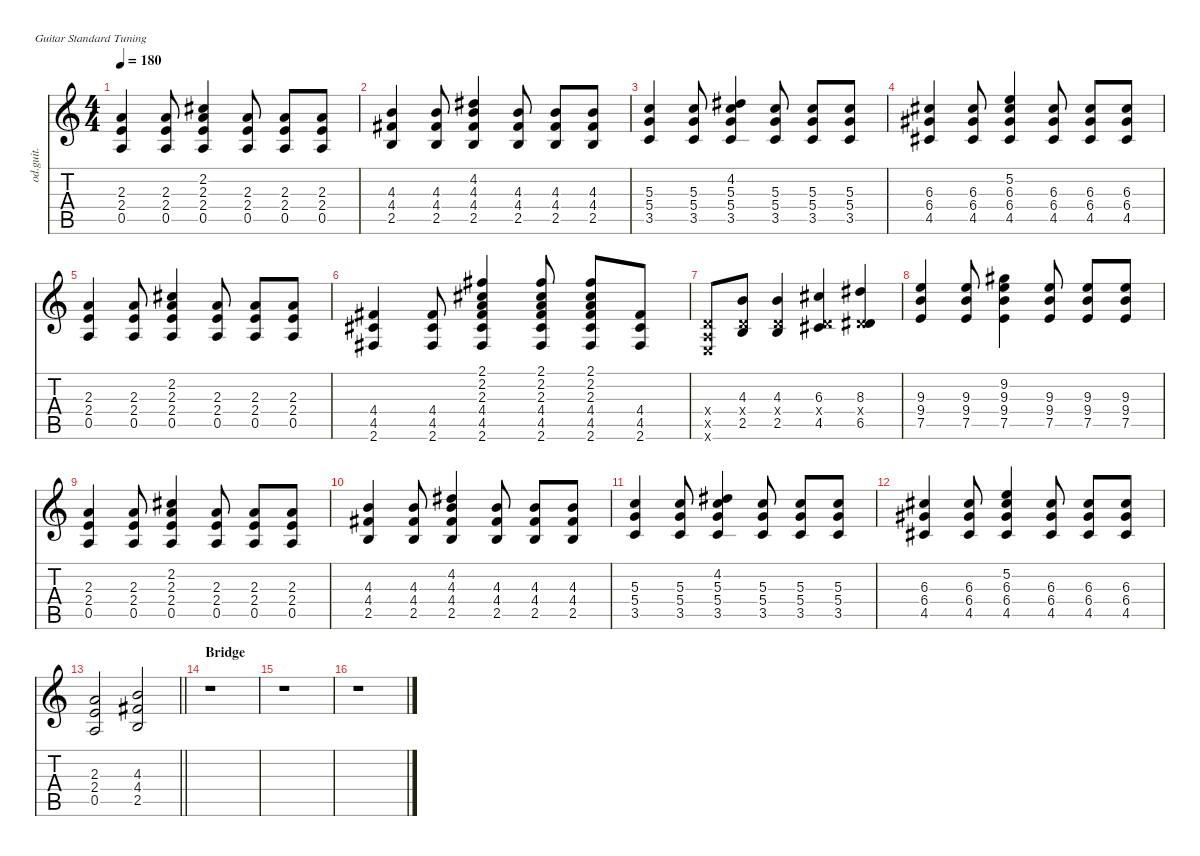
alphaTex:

\defaultSystemsLayout 4
\hideDynamics
\bracketExtendMode nobrackets
\otherSystemsTrackNameOrientation horizontal
\track ("Guitar: Yui Hirasawa" "od.guit.") {instrument overdrivenguitar}
\staff {score tabs}
\tuning (E4 B3 G3 D3 A2 E2)
\ts (4 4)
\tempo 180
\clef g2
\ks c
(2.3 2.4 0.5).4{dy f} (2.3 2.4 0.5).8 (2.2{acc #} 2.3 2.4 0.5).4 (2.3 2.4 0.5).8 (2.3 2.4 0.5).8 (2.3 2.4 0.5).8 |
(4.3 4.4{acc #} 2.5).4 (4.3 4.4{acc #} 2.5).8 (4.2{acc #} 4.3 4.4{acc #} 2.5).4 (4.3 4.4{acc #} 2.5).8 (4.3 4.4{acc #} 2.5).8 (4.3 4.4{acc #} 2.5).8 |
(5.3 5.4 3.5).4 (5.3 5.4 3.5).8 (4.2{acc #} 5.3 5.4 3.5).4 (5.3 5.4 3.5).8 (5.3 5.4 3.5).8 (5.3 5.4 3.5).8 |
(6.3{acc #} 6.4{acc #} 4.5{acc #}).4 (6.3{acc #} 6.4{acc #} 4.5{acc #}).8 (5.2 6.3{acc #} 6.4{acc #} 4.5{acc #}).4 (6.3{acc #} 6.4{acc #} 4.5{acc #}).8 (6.3{acc #} 6.4{acc #} 4.5{acc #}).8 (6.3{acc #} 6.4{acc #} 4.5{acc #}).8 |
(2.3 2.4 0.5).4 (2.3 2.4 0.5).8 (2.2{acc #} 2.3 2.4 0.5).4 (2.3 2.4 0.5).8 (2.3 2.4 0.5).8 (2.3 2.4 0.5).8 |
(4.4{acc #} 4.5{acc #} 2.6{acc #}).4 (4.4{acc #} 4.5{acc #} 2.6{acc #}).8 (2.1{acc #} 2.2{acc #} 2.3 4.4{acc #} 4.5{acc #} 2.6{acc #}).4 (2.1{acc #} 2.2{acc #} 2.3 4.4{acc #} 4.5{acc #} 2.6{acc #}).8 (2.1{acc #} 2.2{acc #} 2.3 4.4{acc #} 4.5{acc #} 2.6{acc #}).8 (4.4{acc #} 4.5{acc #} 2.6{acc #}).8 |
(0.4{x} 0.5{x} 0.6{x}).8 (4.3 0.4{x} 2.5).8 (4.3 0.4{x} 2.5).4 (6.3{acc #} 0.4{x} 4.5{acc #}).4 (8.3{acc #} 0.4{x} 6.5{acc #}).4 |
(9.3 9.4 7.5).4 (9.3 9.4 7.5).8 (9.2{acc #} 9.3 9.4 7.5).4 (9.3 9.4 7.5).8 (9.3 9.4 7.5).8 (9.3 9.4 7.5).8 |
(2.3 2.4 0.5).4 (2.3 2.4 0.5).8 (2.2{acc #} 2.3 2.4 0.5).4 (2.3 2.4 0.5).8 (2.3 2.4 0.5).8 (2.3 2.4 0.5).8 |
(4.3 4.4{acc #} 2.5).4 (4.3 4.4{acc #} 2.5).8 (4.2{acc #} 4.3 4.4{acc #} 2.5).4 (4.3 4.4{acc #} 2.5).8 (4.3 4.4{acc #} 2.5).8 (4.3 4.4{acc #} 2.5).8 |
(5.3 5.4 3.5).4 (5.3 5.4 3.5).8 (4.2{acc #} 5.3 5.4 3.5).4 (5.3 5.4 3.5).8 (5.3 5.4 3.5).8 (5.3 5.4 3.5).8 |
(6.3{acc #} 6.4{acc #} 4.5{acc #}).4 (6.3{acc #} 6.4{acc #} 4.5{acc #}).8 (5.2 6.3{acc #} 6.4{acc #} 4.5{acc #}).4 (6.3{acc #} 6.4{acc #} 4.5{acc #}).8 (6.3{acc #} 6.4{acc #} 4.5{acc #}).8 (6.3{acc #} 6.4{acc #} 4.5{acc #}).8 |
\barLineRight lightlight
(2.3 2.4 0.5).2 (4.3 4.4{acc #} 2.5).2 |
\section ("" "Bridge")
r.1 |
r.1 |
r.1
